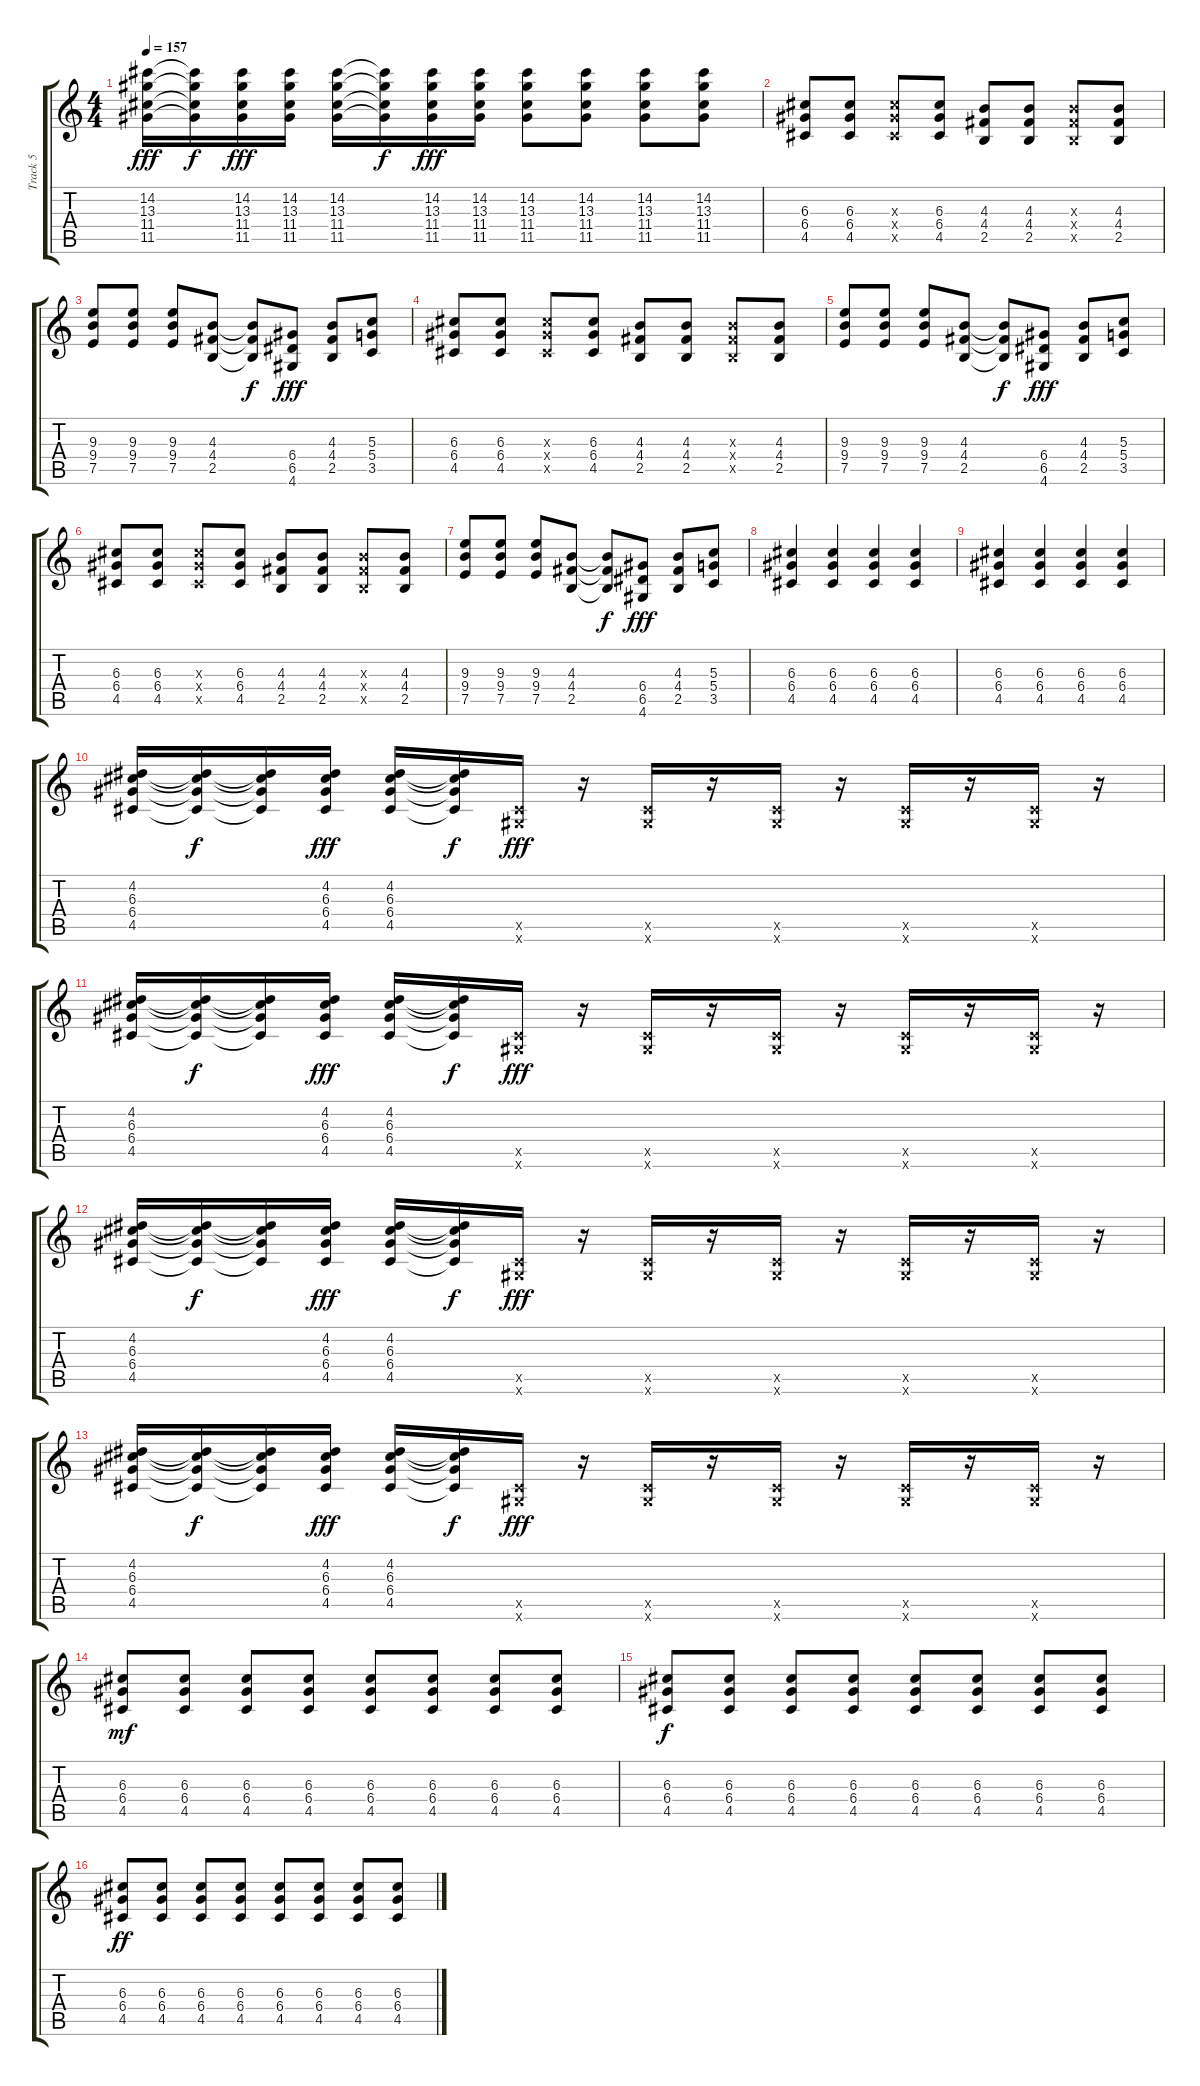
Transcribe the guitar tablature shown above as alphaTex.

\track ("Track 5" "Track 5") {instrument distortionguitar}
\staff {score tabs}
\tuning (E4 B3 G3 D3 A2 E2) {hide}
\ts (4 4)
\tempo 157
\clef g2
\ks c
(14.2 13.3 11.4 11.5).16{dy fff} (14.2{t} 13.3{t} 11.4{t} 11.5{t}).16{dy f} (14.2 13.3 11.4 11.5).16{dy fff} (14.2 13.3 11.4 11.5).16 (14.2 13.3 11.4 11.5).16 (14.2{t} 13.3{t} 11.4{t} 11.5{t}).16{dy f} (14.2 13.3 11.4 11.5).16{dy fff} (14.2 13.3 11.4 11.5).16 (14.2 13.3 11.4 11.5).8 (14.2 13.3 11.4 11.5).8 (14.2 13.3 11.4 11.5).8 (14.2 13.3 11.4 11.5).8 |
(6.3 6.4 4.5).8 (6.3 6.4 4.5).8 (6.3{x} 6.4{x} 4.5{x}).8 (6.3 6.4 4.5).8 (4.3 4.4 2.5).8 (4.3 4.4 2.5).8 (4.3{x} 4.4{x} 2.5{x}).8 (4.3 4.4 2.5).8 |
(9.3 9.4 7.5).8 (9.3 9.4 7.5).8 (9.3 9.4 7.5).8 (4.3 4.4 2.5).8 (4.3{t} 4.4{t} 2.5{t}).8{dy f} (6.4 6.5 4.6).8{dy fff} (4.3 4.4 2.5).8 (5.3 5.4 3.5).8 |
(6.3 6.4 4.5).8 (6.3 6.4 4.5).8 (6.3{x} 6.4{x} 4.5{x}).8 (6.3 6.4 4.5).8 (4.3 4.4 2.5).8 (4.3 4.4 2.5).8 (4.3{x} 4.4{x} 2.5{x}).8 (4.3 4.4 2.5).8 |
(9.3 9.4 7.5).8 (9.3 9.4 7.5).8 (9.3 9.4 7.5).8 (4.3 4.4 2.5).8 (4.3{t} 4.4{t} 2.5{t}).8{dy f} (6.4 6.5 4.6).8{dy fff} (4.3 4.4 2.5).8 (5.3 5.4 3.5).8 |
(6.3 6.4 4.5).8 (6.3 6.4 4.5).8 (6.3{x} 6.4{x} 4.5{x}).8 (6.3 6.4 4.5).8 (4.3 4.4 2.5).8 (4.3 4.4 2.5).8 (4.3{x} 4.4{x} 2.5{x}).8 (4.3 4.4 2.5).8 |
(9.3 9.4 7.5).8 (9.3 9.4 7.5).8 (9.3 9.4 7.5).8 (4.3 4.4 2.5).8 (4.3{t} 4.4{t} 2.5{t}).8{dy f} (6.4 6.5 4.6).8{dy fff} (4.3 4.4 2.5).8 (5.3 5.4 3.5).8 |
(6.3 6.4 4.5).4 (6.3 6.4 4.5).4 (6.3 6.4 4.5).4 (6.3 6.4 4.5).4 |
(6.3 6.4 4.5).4 (6.3 6.4 4.5).4 (6.3 6.4 4.5).4 (6.3 6.4 4.5).4 |
(4.2 6.3 6.4 4.5).16 (4.2{t} 6.3{t} 6.4{t} 4.5{t}).16{dy f} (4.2{t} 6.3{t} 6.4{t} 4.5{t}).16 (4.2 6.3 6.4 4.5).16{dy fff} (4.2 6.3 6.4 4.5).16 (4.2{t} 6.3{t} 6.4{t} 4.5{t}).16{dy f} (4.5{x} 4.6{x}).16{dy fff} r.16 (4.5{x} 4.6{x}).16 r.16 (4.5{x} 4.6{x}).16 r.16 (4.5{x} 4.6{x}).16 r.16 (4.5{x} 4.6{x}).16 r.16 |
(4.2 6.3 6.4 4.5).16 (4.2{t} 6.3{t} 6.4{t} 4.5{t}).16{dy f} (4.2{t} 6.3{t} 6.4{t} 4.5{t}).16 (4.2 6.3 6.4 4.5).16{dy fff} (4.2 6.3 6.4 4.5).16 (4.2{t} 6.3{t} 6.4{t} 4.5{t}).16{dy f} (4.5{x} 4.6{x}).16{dy fff} r.16 (4.5{x} 4.6{x}).16 r.16 (4.5{x} 4.6{x}).16 r.16 (4.5{x} 4.6{x}).16 r.16 (4.5{x} 4.6{x}).16 r.16 |
(4.2 6.3 6.4 4.5).16 (4.2{t} 6.3{t} 6.4{t} 4.5{t}).16{dy f} (4.2{t} 6.3{t} 6.4{t} 4.5{t}).16 (4.2 6.3 6.4 4.5).16{dy fff} (4.2 6.3 6.4 4.5).16 (4.2{t} 6.3{t} 6.4{t} 4.5{t}).16{dy f} (4.5{x} 4.6{x}).16{dy fff} r.16 (4.5{x} 4.6{x}).16 r.16 (4.5{x} 4.6{x}).16 r.16 (4.5{x} 4.6{x}).16 r.16 (4.5{x} 4.6{x}).16 r.16 |
(4.2 6.3 6.4 4.5).16 (4.2{t} 6.3{t} 6.4{t} 4.5{t}).16{dy f} (4.2{t} 6.3{t} 6.4{t} 4.5{t}).16 (4.2 6.3 6.4 4.5).16{dy fff} (4.2 6.3 6.4 4.5).16 (4.2{t} 6.3{t} 6.4{t} 4.5{t}).16{dy f} (4.5{x} 4.6{x}).16{dy fff} r.16 (4.5{x} 4.6{x}).16 r.16 (4.5{x} 4.6{x}).16 r.16 (4.5{x} 4.6{x}).16 r.16 (4.5{x} 4.6{x}).16 r.16 |
(6.3 6.4 4.5).8{dy mf} (6.3 6.4 4.5).8 (6.3 6.4 4.5).8 (6.3 6.4 4.5).8 (6.3 6.4 4.5).8 (6.3 6.4 4.5).8 (6.3 6.4 4.5).8 (6.3 6.4 4.5).8 |
(6.3 6.4 4.5).8{dy f} (6.3 6.4 4.5).8 (6.3 6.4 4.5).8 (6.3 6.4 4.5).8 (6.3 6.4 4.5).8 (6.3 6.4 4.5).8 (6.3 6.4 4.5).8 (6.3 6.4 4.5).8 |
(6.3 6.4 4.5).8{dy ff} (6.3 6.4 4.5).8 (6.3 6.4 4.5).8 (6.3 6.4 4.5).8 (6.3 6.4 4.5).8 (6.3 6.4 4.5).8 (6.3 6.4 4.5).8 (6.3 6.4 4.5).8
